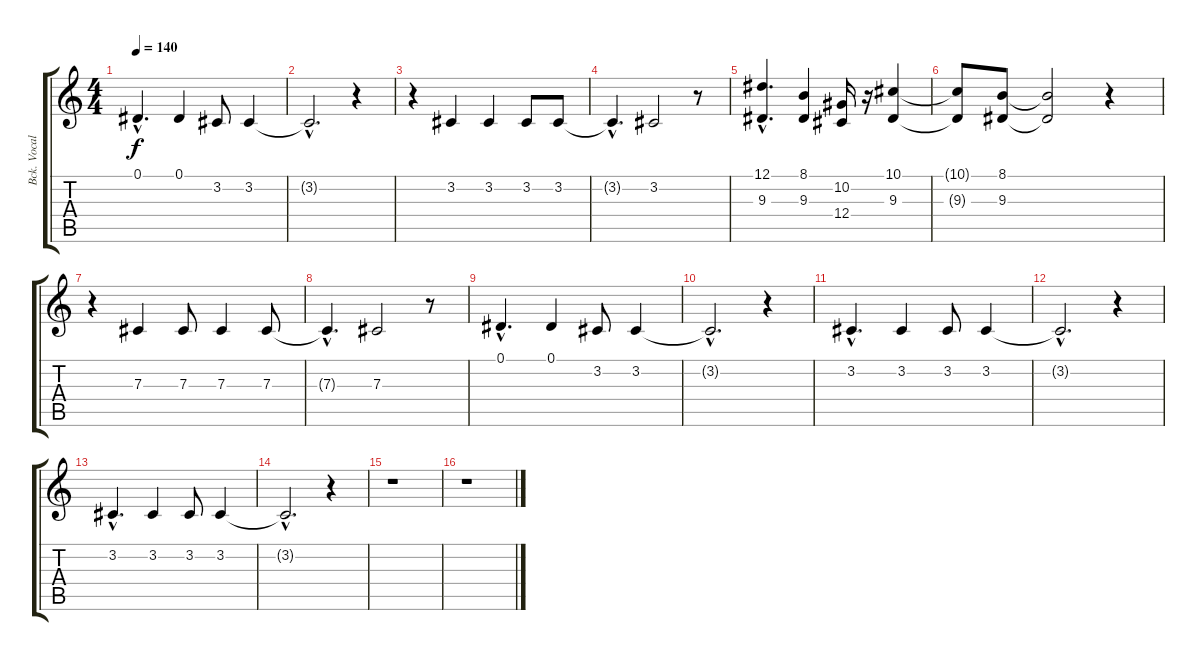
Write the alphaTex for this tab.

\track ("Bck. Vocal" "Bck. Vocal") {instrument altosax}
\staff {score tabs}
\tuning (Eb4 Bb3 Gb3 Db3 Ab2 Eb2) {hide}
\ts (4 4)
\tempo 140
\clef g2
\ks c
0.1{hac}.4{d dy f} 0.1.4 3.2.8 3.2.4 |
3.2{hac t}.2{d} r.4 |
r.4 3.2.4 3.2.4 3.2.8 3.2.8 |
3.2{hac t}.4{d} 3.2.2 r.8 |
(12.1{hac} 9.3{hac}).4{d} (8.1 9.3).4 (10.2 12.4).16 r.16 (10.1 9.3).4 |
(10.1{t} 9.3{t}).8 (8.1 9.3).8 (8.1{t} 9.3{t}).2 r.4 |
r.4 7.3.4 7.3.8 7.3.4 7.3.8 |
7.3{hac t}.4{d} 7.3.2 r.8 |
0.1{hac}.4{d} 0.1.4 3.2.8 3.2.4 |
3.2{hac t}.2{d} r.4 |
3.2{hac}.4{d} 3.2.4 3.2.8 3.2.4 |
3.2{hac t}.2{d} r.4 |
3.2{hac}.4{d} 3.2.4 3.2.8 3.2.4 |
3.2{hac t}.2{d} r.4 |
r.1 |
r.1
